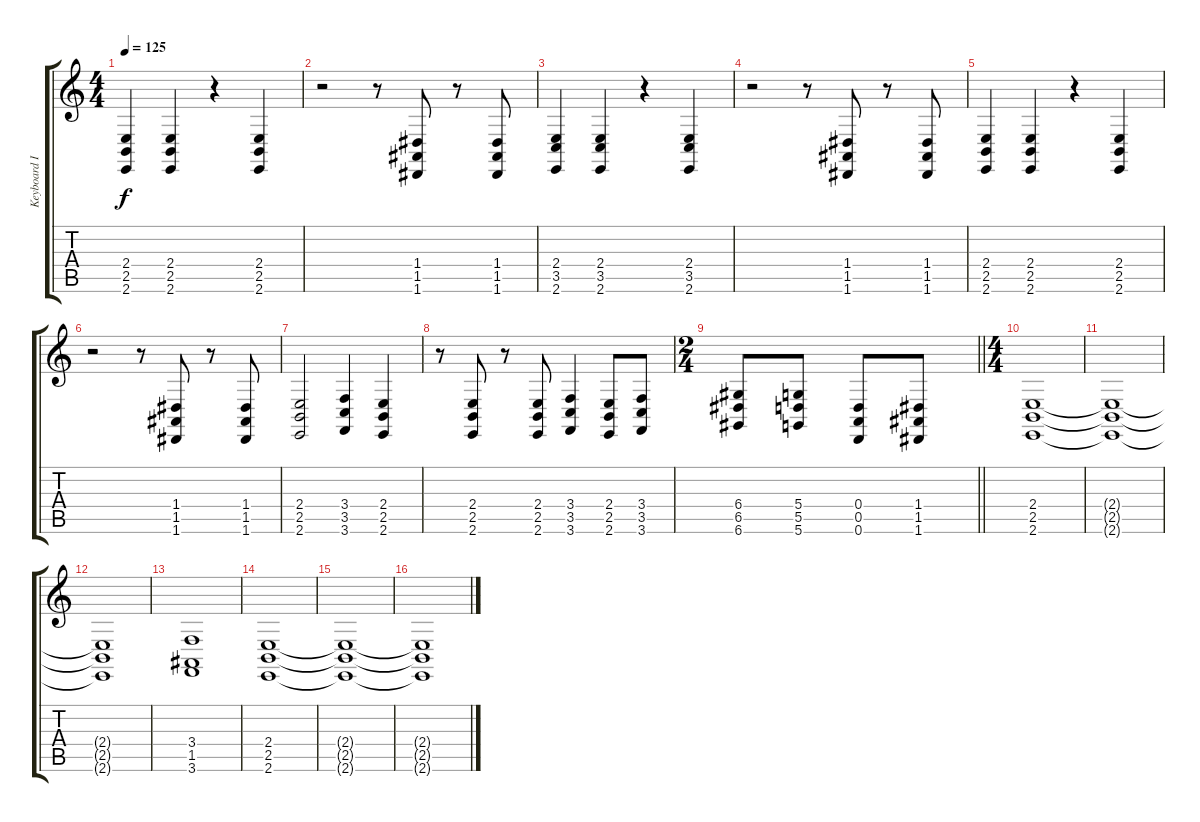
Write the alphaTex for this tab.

\track ("Keyboard II" "Keyboard I") {instrument stringensemble1}
\staff {score tabs}
\tuning (D4 A3 F3 D3 A2 D2) {hide}
\ts (4 4)
\tempo 125
\clef g2
\ks c
(2.4 2.5 2.6).4{dy f} (2.4 2.5 2.6).4 r.4 (2.4 2.5 2.6).4 |
r.2 r.8 (1.4 1.5 1.6).8 r.8 (1.4 1.5 1.6).8 |
(2.4 3.5 2.6).4 (2.4 3.5 2.6).4 r.4 (2.4 3.5 2.6).4 |
r.2 r.8 (1.4 1.5 1.6).8 r.8 (1.4 1.5 1.6).8 |
(2.4 2.5 2.6).4 (2.4 2.5 2.6).4 r.4 (2.4 2.5 2.6).4 |
r.2 r.8 (1.4 1.5 1.6).8 r.8 (1.4 1.5 1.6).8 |
(2.4 2.5 2.6).2 (3.4 3.5 3.6).4 (2.4 2.5 2.6).4 |
r.8 (2.4 2.5 2.6).8 r.8 (2.4 2.5 2.6).8 (3.4 3.5 3.6).4 (2.4 2.5 2.6).8 (3.4 3.5 3.6).8 |
\ts (2 4)
\barLineRight lightlight
(6.4 6.5 6.6).8 (5.4 5.5 5.6).8 (0.4 0.5 0.6).8 (1.4 1.5 1.6).8 |
\ts (4 4)
(2.4 2.5 2.6).1 |
(2.4{t} 2.5{t} 2.6{t}).1 |
(2.4{t} 2.5{t} 2.6{t}).1 |
(3.4 1.5 3.6).1 |
(2.4 2.5 2.6).1 |
(2.4{t} 2.5{t} 2.6{t}).1 |
(2.4{t} 2.5{t} 2.6{t}).1
